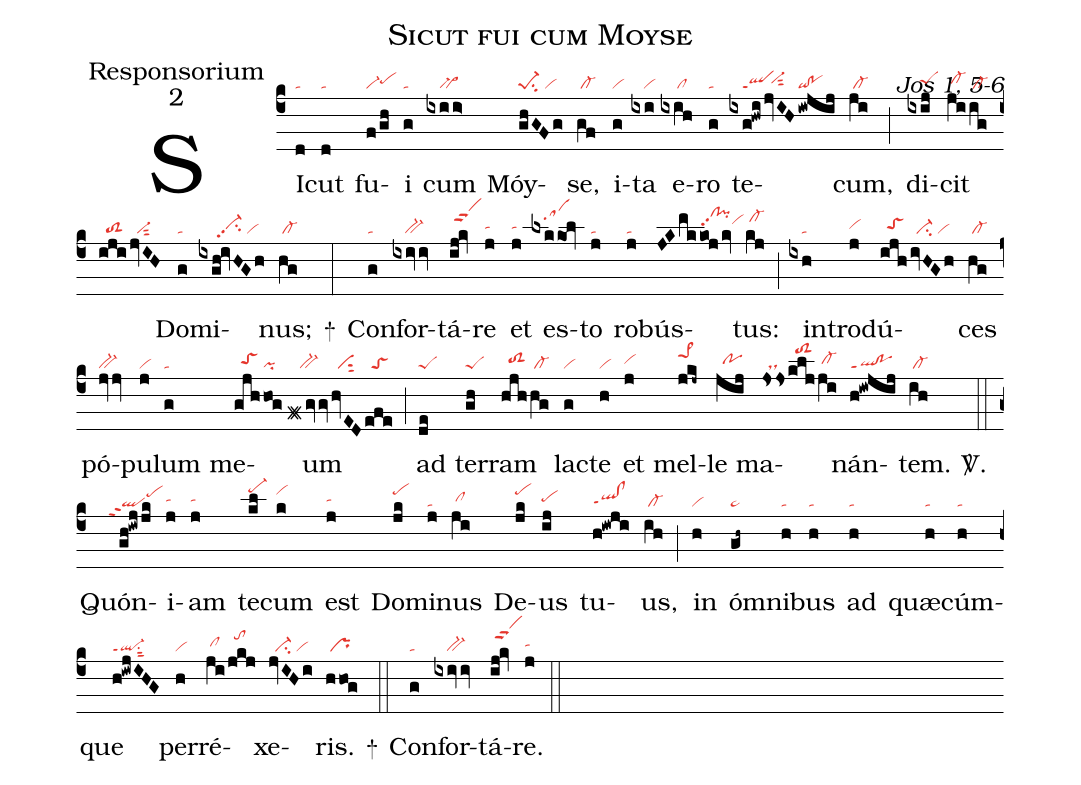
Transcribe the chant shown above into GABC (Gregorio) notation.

name:Sicut fui cum Moyse;
office-part:Responsorium;
mode:2;
commentary:Jos 1, 5-6;
nabc-lines:1;
%%
(c4)
SIc(d|ta)ut(d|ta) fu(f/gh|vi-pehh)i(g|ta) cum(ixii>|////bv>) Móy(ghGFg|pe-1su2/vi)se,(gf|/cl-)  i(g|vi)ta(ixi|////vi) e(ixih|/////cl)ro(g|ta) te(ixg!hwi|////qlppt1|/jvIH|//vi-hhsut2|/iwjij|qi!po)cum,(ji|/cl-) (;)
di(ixij|////peShh)cit(ji|/cl-hh|ig|/cl-|/iji|//toS2|/jvIH|//vi-sut2) Do(g|ta)mi(ixgh!ivHGh|//////vi-hhpp2su2/vi)nus;(hg|/cl-) +(:)
Con(g|ta)for(ixiviv|////bv-)tá(ij!kv|/vihkppt2)re(j|tahh) et(j|tahh) es(lxkkOl|////sahl)to(j|ta) ro(j|ta)bús(JKmkkoj/kv|//////////////clhm!pihmpp2vihj)tus:(kj|/cl-hk) (;)
in(ixh|////ta)tro(j|vihh)dú(ijh|//toShh|/ivHGh|//vi-su2/vi)ces(hg|/cl-) pó(jvjv|bv-)pu(j|vi)lum(g|ta) me(gjh|//toShh|hog|pi)um(f#gvgv|////bv-|hvED|//visut2|efe|//toS) (;)
ad(de|peS) ter(gh|peS)ram(hjh|//toS2hh|hg|/cl-) lac(g|vi)te(h|vi) et(j|vihh) mel(jkj~|pe>1hk)le(jij|//pohh) ma(jss|//ds|klj|//toS2hl|ji|/cl-hh)nán(h!iwjij|ql!poppt1)tem.(ih|/cl-) <sp>V/</sp>.(::)
Quón(gh!iwjjk|```qlppt2pehj)i(j|tahh)am(j|tahh) te(kl|pe-hl)cum(k|vihk) est(j|tahh) Do(jk|pehk)mi(j|ta)nus(ji|/clhh) De(jk|pehk)us(ij|pehh) tu(h!iwji|qlhg!clhgppt1)us,(ih|/cl-) (;)
in(h|vi) óm(gh~|pe~)ni(h|ta)bus(h|ta) ad(h|ta) quæ(h|ta)cúm(h|ta)que(h!iwjIHG|ql-ppt1su1sut2) per(h|vi)ré(ji|/clhh|/jkj|//tohk)xe(jvIHi|//vi-su2/vi)ris.(hhog|/pr) +(::)
Con(g|ta)for(ixiviv|////bv-)tá(ij!kv|/vihkppt2)re.(j|tahh) (::)
